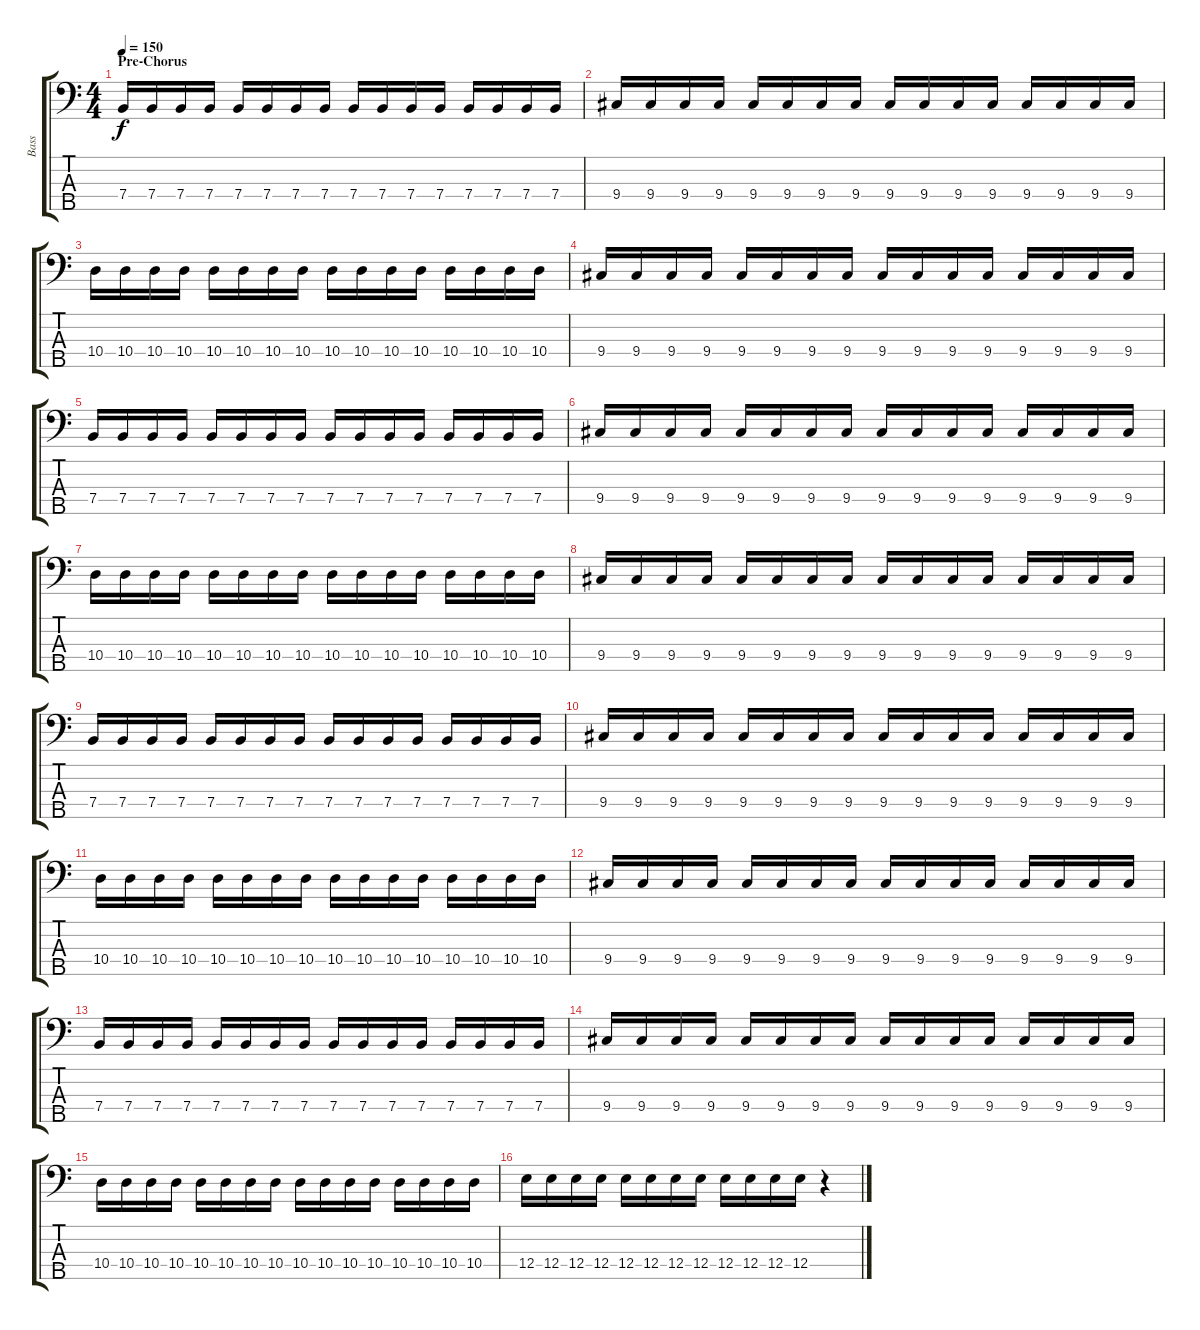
\track ("Bass" "Bass") {instrument electricbassfinger}
\staff {score tabs}
\tuning (G2 D2 A1 E1 B0) {hide}
\ts (4 4)
\section ("" "Pre-Chorus")
\tempo 150
\clef f4
\ks c
7.4.16{dy f} 7.4.16 7.4.16 7.4.16 7.4.16 7.4.16 7.4.16 7.4.16 7.4.16 7.4.16 7.4.16 7.4.16 7.4.16 7.4.16 7.4.16 7.4.16 |
9.4.16 9.4.16 9.4.16 9.4.16 9.4.16 9.4.16 9.4.16 9.4.16 9.4.16 9.4.16 9.4.16 9.4.16 9.4.16 9.4.16 9.4.16 9.4.16 |
10.4.16 10.4.16 10.4.16 10.4.16 10.4.16 10.4.16 10.4.16 10.4.16 10.4.16 10.4.16 10.4.16 10.4.16 10.4.16 10.4.16 10.4.16 10.4.16 |
9.4.16 9.4.16 9.4.16 9.4.16 9.4.16 9.4.16 9.4.16 9.4.16 9.4.16 9.4.16 9.4.16 9.4.16 9.4.16 9.4.16 9.4.16 9.4.16 |
7.4.16 7.4.16 7.4.16 7.4.16 7.4.16 7.4.16 7.4.16 7.4.16 7.4.16 7.4.16 7.4.16 7.4.16 7.4.16 7.4.16 7.4.16 7.4.16 |
9.4.16 9.4.16 9.4.16 9.4.16 9.4.16 9.4.16 9.4.16 9.4.16 9.4.16 9.4.16 9.4.16 9.4.16 9.4.16 9.4.16 9.4.16 9.4.16 |
10.4.16 10.4.16 10.4.16 10.4.16 10.4.16 10.4.16 10.4.16 10.4.16 10.4.16 10.4.16 10.4.16 10.4.16 10.4.16 10.4.16 10.4.16 10.4.16 |
9.4.16 9.4.16 9.4.16 9.4.16 9.4.16 9.4.16 9.4.16 9.4.16 9.4.16 9.4.16 9.4.16 9.4.16 9.4.16 9.4.16 9.4.16 9.4.16 |
7.4.16 7.4.16 7.4.16 7.4.16 7.4.16 7.4.16 7.4.16 7.4.16 7.4.16 7.4.16 7.4.16 7.4.16 7.4.16 7.4.16 7.4.16 7.4.16 |
9.4.16 9.4.16 9.4.16 9.4.16 9.4.16 9.4.16 9.4.16 9.4.16 9.4.16 9.4.16 9.4.16 9.4.16 9.4.16 9.4.16 9.4.16 9.4.16 |
10.4.16 10.4.16 10.4.16 10.4.16 10.4.16 10.4.16 10.4.16 10.4.16 10.4.16 10.4.16 10.4.16 10.4.16 10.4.16 10.4.16 10.4.16 10.4.16 |
9.4.16 9.4.16 9.4.16 9.4.16 9.4.16 9.4.16 9.4.16 9.4.16 9.4.16 9.4.16 9.4.16 9.4.16 9.4.16 9.4.16 9.4.16 9.4.16 |
7.4.16 7.4.16 7.4.16 7.4.16 7.4.16 7.4.16 7.4.16 7.4.16 7.4.16 7.4.16 7.4.16 7.4.16 7.4.16 7.4.16 7.4.16 7.4.16 |
9.4.16 9.4.16 9.4.16 9.4.16 9.4.16 9.4.16 9.4.16 9.4.16 9.4.16 9.4.16 9.4.16 9.4.16 9.4.16 9.4.16 9.4.16 9.4.16 |
10.4.16 10.4.16 10.4.16 10.4.16 10.4.16 10.4.16 10.4.16 10.4.16 10.4.16 10.4.16 10.4.16 10.4.16 10.4.16 10.4.16 10.4.16 10.4.16 |
12.4.16 12.4.16 12.4.16 12.4.16 12.4.16 12.4.16 12.4.16 12.4.16 12.4.16 12.4.16 12.4.16 12.4.16 r.4
